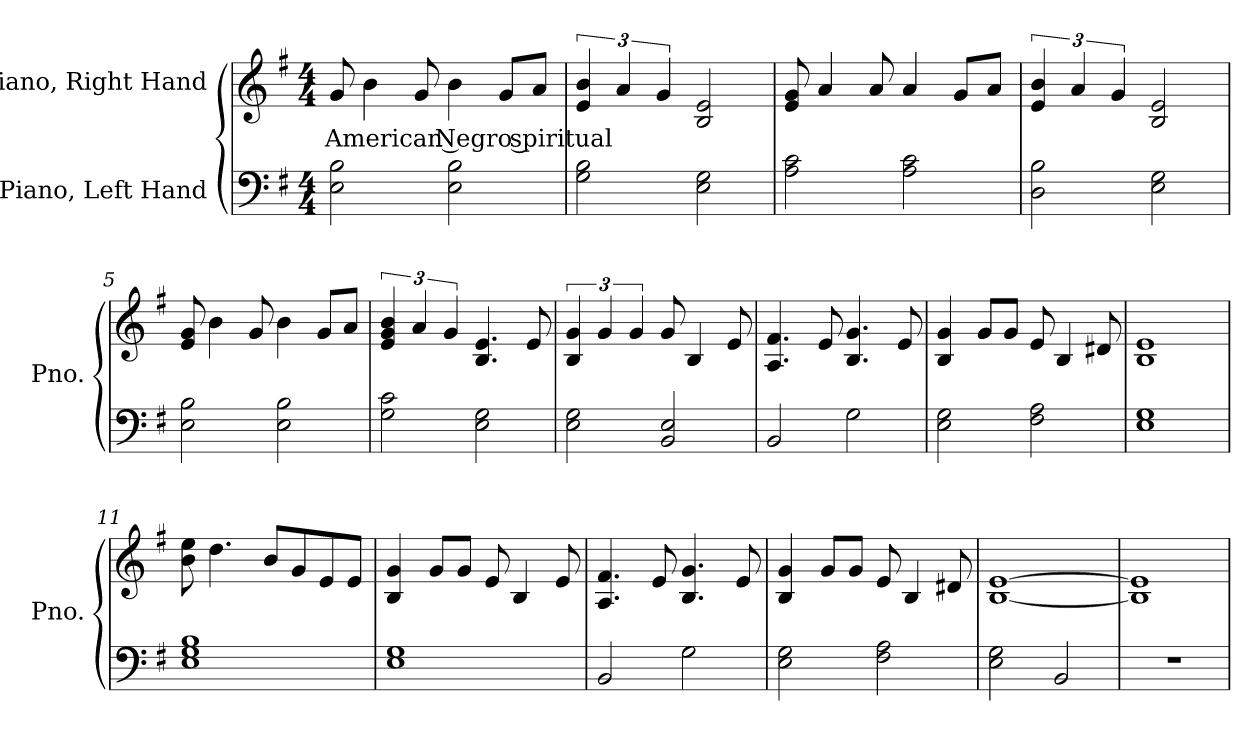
**kern	**kern	**text
*part2	*part1	*part1
*staff2	*staff1	*staff1
*I"Piano, Left Hand	*I"Piano, Right Hand	*
*I'Pno.	*I'Pno.	*
*clefF4	*clefG2	*
*k[f#]	*k[f#]	*
*M4/4	*M4/4	*
*MM100	*MM100	*
=1	=1	=1
!	!	!LO:LY:b
2E\ 2B\	8g/	American Negro spiritual
.	4b\	.
.	8g/	.
2E\ 2B\	4b\	.
.	8g/L	.
.	8a/J	.
=2	=2	=2
2G\ 2B\	6e/ 6b/	.
.	6a/	.
.	6g/	.
2E\ 2G\	2B/ 2e/	.
=3	=3	=3
2A\ 2c\	8e/ 8g/	.
.	4a/	.
.	8a/	.
2A\ 2c\	4a/	.
.	8g/L	.
.	8a/J	.
=4	=4	=4
2D\ 2B\	6e/ 6b/	.
.	6a/	.
.	6g/	.
2E\ 2G\	2B/ 2e/	.
!!LO:LB:g=z
=5	=5	=5
2E\ 2B\	8e/ 8g/	.
.	4b\	.
.	8g/	.
2E\ 2B\	4b\	.
.	8g/L	.
.	8a/J	.
=6	=6	=6
2G\ 2c\	6e/ 6g/ 6b/	.
.	6a/	.
.	6g/	.
2E\ 2G\	4.B/ 4.e/	.
.	8e/	.
=7	=7	=7
2E\ 2G\	6B/ 6g/	.
.	6g/	.
.	6g/	.
2BB/ 2E/	8g/	.
.	4B/	.
.	8e/	.
=8	=8	=8
2BB/	4.A/ 4.f#/	.
.	8e/	.
2G\	4.B/ 4.g/	.
.	8e/	.
=9	=9	=9
2E\ 2G\	4B/ 4g/	.
.	8g/L	.
.	8g/J	.
2F#\ 2A\	8e/	.
.	4B/	.
.	8d#X/	.
=10	=10	=10
1E 1G	1B 1e	.
!!LO:LB:g=z
=11	=11	=11
1E 1G 1B	8b\ 8ee\	.
.	4.dd\	.
.	8b/L	.
.	8g/	.
.	8e/	.
.	8e/J	.
=12	=12	=12
1E 1G	4B/ 4g/	.
.	8g/L	.
.	8g/J	.
.	8e/	.
.	4B/	.
.	8e/	.
=13	=13	=13
2BB/	4.A/ 4.f#/	.
.	8e/	.
2G\	4.B/ 4.g/	.
.	8e/	.
=14	=14	=14
2E\ 2G\	4B/ 4g/	.
.	8g/L	.
.	8g/J	.
2F#\ 2A\	8e/	.
.	4B/	.
.	8d#X/	.
=15	=15	=15
2E\ 2G\	[1B [1e	.
2BB/	.	.
=16	=16	=16
1r	1B] 1e]	.
=	=	=
*-	*-	*-
